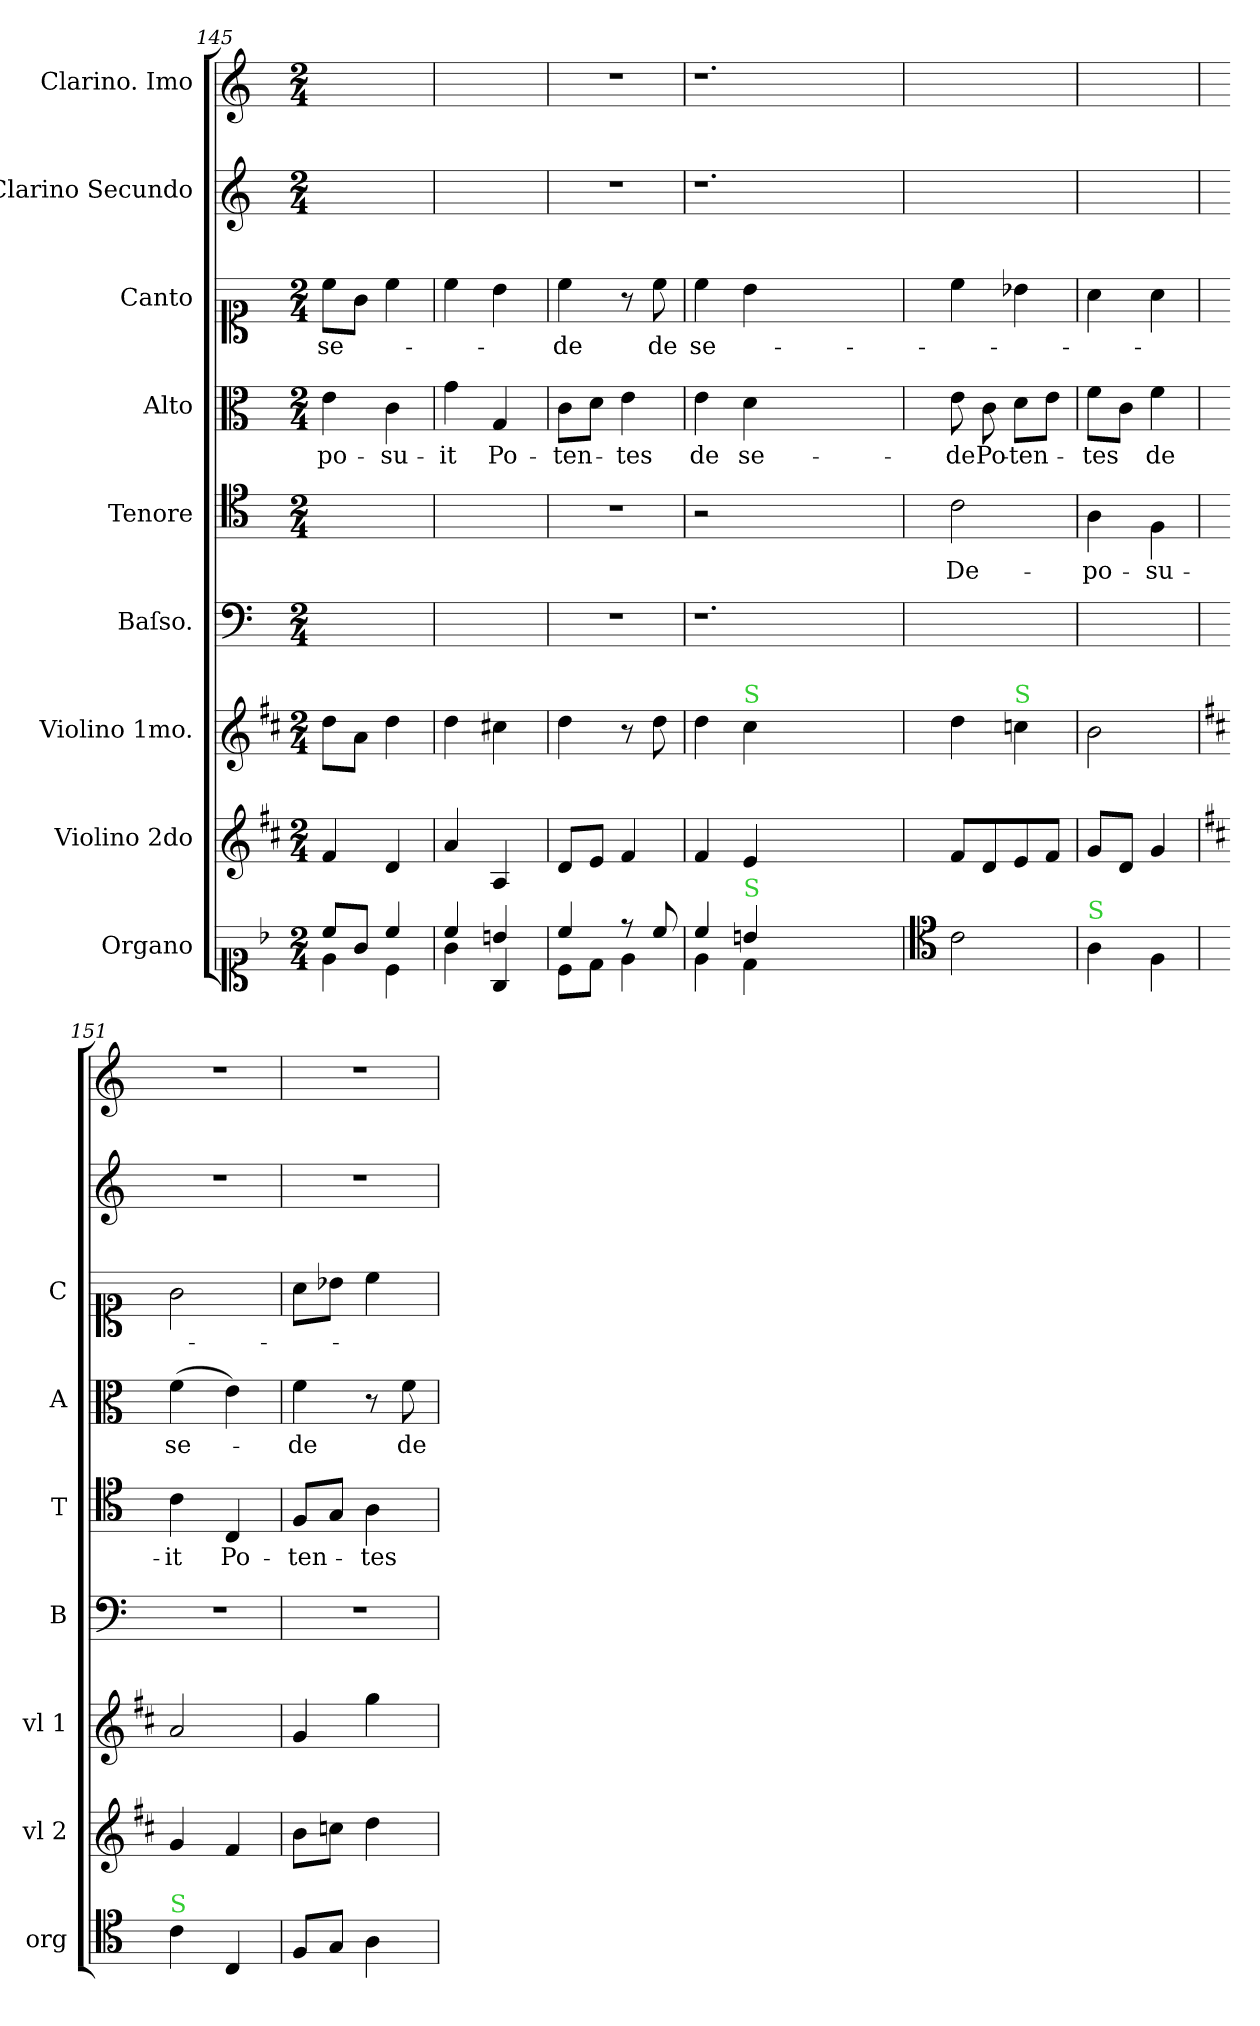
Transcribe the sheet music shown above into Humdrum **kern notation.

**kern	**kern	**kern	**kern	**kern	**text	**kern	**text	**kern	**text	**kern	**kern
*part9	*part8	*part7	*part6	*part5	*part5	*part4	*part4	*part3	*part3	*part2	*part1
*staff9	*staff8	*staff7	*staff6	*staff5	*staff5	*staff4	*staff4	*staff3	*staff3	*staff2	*staff1
*I"Organo	*I"Violino 2do	*I"Violino 1mo.	*I"Baſso.	*I"Tenore	*	*I"Alto	*	*I"Canto	*	*I"Clarino Secundo	*I"Clarino. Imo
*I'org	*I'vl 2	*I'vl 1	*I'B	*I'T	*	*I'A	*	*I'C	*	*	*
*clefC1	*clefG2	*clefG2	*clefF4	*clefC4	*	*clefC3	*	*clefC1	*	*clefG2	*clefG2
*	*ITrd1c2	*ITrd1c2	*	*	*	*	*	*	*	*	*
*k[b-]	*k[]	*k[]	*k[]	*k[]	*	*k[]	*	*k[]	*	*k[]	*k[]
*F:	*C:	*C:	*C:	*C:	*	*C:	*	*C:	*	*C:	*C:
*M2/4	*M2/4	*M2/4	*M2/4	*M2/4	*	*M2/4	*	*M2/4	*	*M2/4	*M2/4
=145	=145	=145	=145	=145	=145	=145	=145	=145	=145	=145	=145
*^	*	*	*	*	*	*	*	*	*	*	*
8cc/L	4e\	4e/	8cc\L	2ryy	2ryy	.	4e\	-po-	8cc\L	se-	2ryy	2ryy
8g/J	.	.	8g\J	.	.	.	.	.	8g\J	.	.	.
4cc/	4c\	4c/	4cc\	.	.	.	4c\	-su-	4cc\	.	.	.
=146	=146	=146	=146	=146	=146	=146	=146	=146	=146	=146	=146	=146
4cc/	4g\	4g/	4cc\	2ryy	2ryy	.	4g\	-it	4cc\	.	2ryy	2ryy
4bn/	4G/	4G/	4bn\	.	.	.	4G/	Po-	4b\	.	.	.
=147	=147	=147	=147	=147	=147	=147	=147	=147	=147	=147	=147	=147
4cc/	8c\L	8c/L	4cc\	2r	2r	.	8c\L	-ten-	4cc\	-de	2r	2r
.	8d\J	8d/J	.	.	.	.	8d\J	.	.	.	.	.
8r	4e\	4e/	8r	.	.	.	4e\	-tes	8r	.	.	.
8cc/	.	.	8cc\	.	.	.	.	.	8cc\	de	.	.
=148	=148	=148	=148	=148	=148	=148	=148	=148	=148	=148	=148	=148
4cc/	4e\	4e/	4cc\	1.r	2r	.	4e\	de	4cc\	se-	1.r	1.r
!	!	!	!LO:TX:a:color=limegreen:t=S	!	!	!	!	!	!	!	!	!
!LO:TX:a:color=limegreen:t=S	!	!	!	!	!	!	!	!	!	!	!	!
4bn	4d\	4d/	4b	.	.	.	4d\	se-	4b\	.	.	.
1ryy	1ryy	1ryy	1ryy	.	1ryy	.	1ryy	.	1ryy	.	.	.
*v	*v	*	*	*	*	*	*	*	*	*	*	*
=149	=149	=149	=149	=149	=149	=149	=149	=149	=149	=149	=149
*clefC4	*	*	*	*	*	*	*	*	*	*	*
2c\	8e/L	4cc\	2ryy	2c\	De-	8e\	-de	4cc\	.	2ryy	2ryy
.	8c/	.	.	.	.	8c\	Po-	.	.	.	.
!	!	!LO:TX:a:color=limegreen:t=S	!	!	!	!	!	!	!	!	!
.	8d/	4b-X	.	.	.	8d\L	-ten-	4b-X\	.	.	.
.	8e/J	.	.	.	.	8e\J	.	.	.	.	.
=150	=150	=150	=150	=150	=150	=150	=150	=150	=150	=150	=150
!LO:TX:a:color=limegreen:t=S	!	!	!	!	!	!	!	!	!	!	!
4A	8f/L	2a\	2ryy	4A\	-po-	8f\L	-tes	4a\	.	2ryy	2ryy
.	8c/J	.	.	.	.	8c\J	.	.	.	.	.
4F\	4f/	.	.	4F\	-su-	4f\	de	4a\	.	.	.
=151	=151	=151	=151	=151	=151	=151	=151	=151	=151	=151	=151
*k[]	*	*	*	*	*	*	*	*	*	*	*
!LO:TX:a:color=limegreen:t=S	!	!	!	!	!	!	!	!	!	!	!
4c\	4f/	2g/	2r	4c\	-it	(4f\	se-	2g\	.	2r	2r
4C/	4e/	.	.	4C/	Po-	4e\)	.	.	.	.	.
=152	=152	=152	=152	=152	=152	=152	=152	=152	=152	=152	=152
8F/L	8a\L	4f/	2r	8F/L	-ten-	4f\	-de	8a\L	.	2r	2r
8G/J	8b-X\J	.	.	8G/J	.	.	.	8b-X\J	.	.	.
4A\	4cc\	4ff\	.	4A\	-tes	8r	.	4cc\	.	.	.
!	!	!	!	!	!	!	!LO:LY:i	!	!	!	!
.	.	.	.	.	.	8f\	de	.	.	.	.
=	=	=	=	=	=	=	=	=	=	=	=
*-	*-	*-	*-	*-	*-	*-	*-	*-	*-	*-	*-
